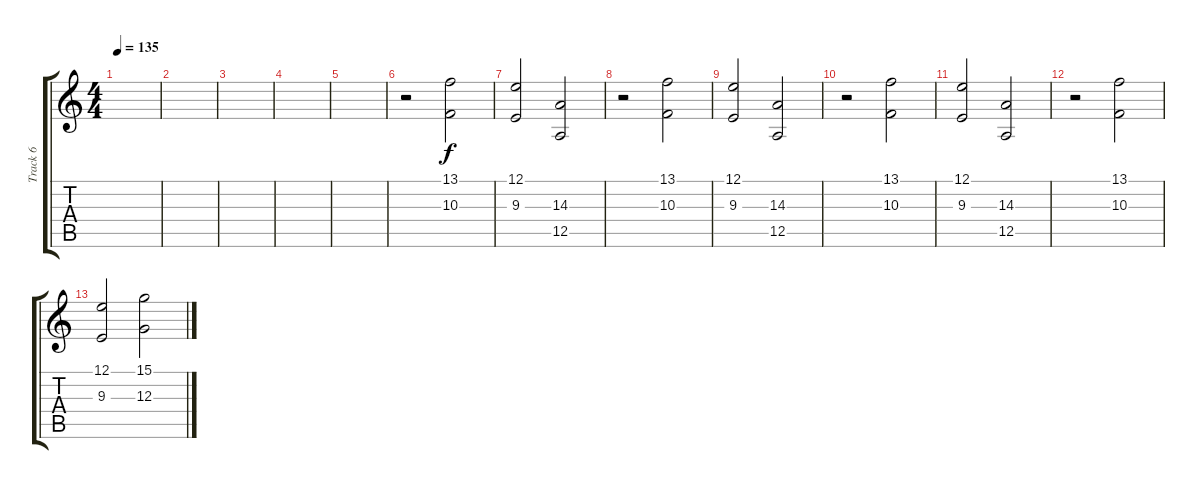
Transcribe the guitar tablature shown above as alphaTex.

\track ("Track 6" "Track 6") {instrument acousticgrandpiano}
\staff {score tabs}
\tuning (E4 B3 G3 D3 A2 E2) {hide}
\ts (4 4)
\tempo 135
\clef g2
\ks c
|
|
|
|
|
r.2 (13.1 10.3).2 |
(12.1 9.3).2 (14.3 12.5).2 |
r.2 (13.1 10.3).2 |
(12.1 9.3).2 (14.3 12.5).2 |
r.2 (13.1 10.3).2 |
(12.1 9.3).2 (14.3 12.5).2 |
r.2 (13.1 10.3).2 |
(12.1 9.3).2 (15.1 12.3).2
